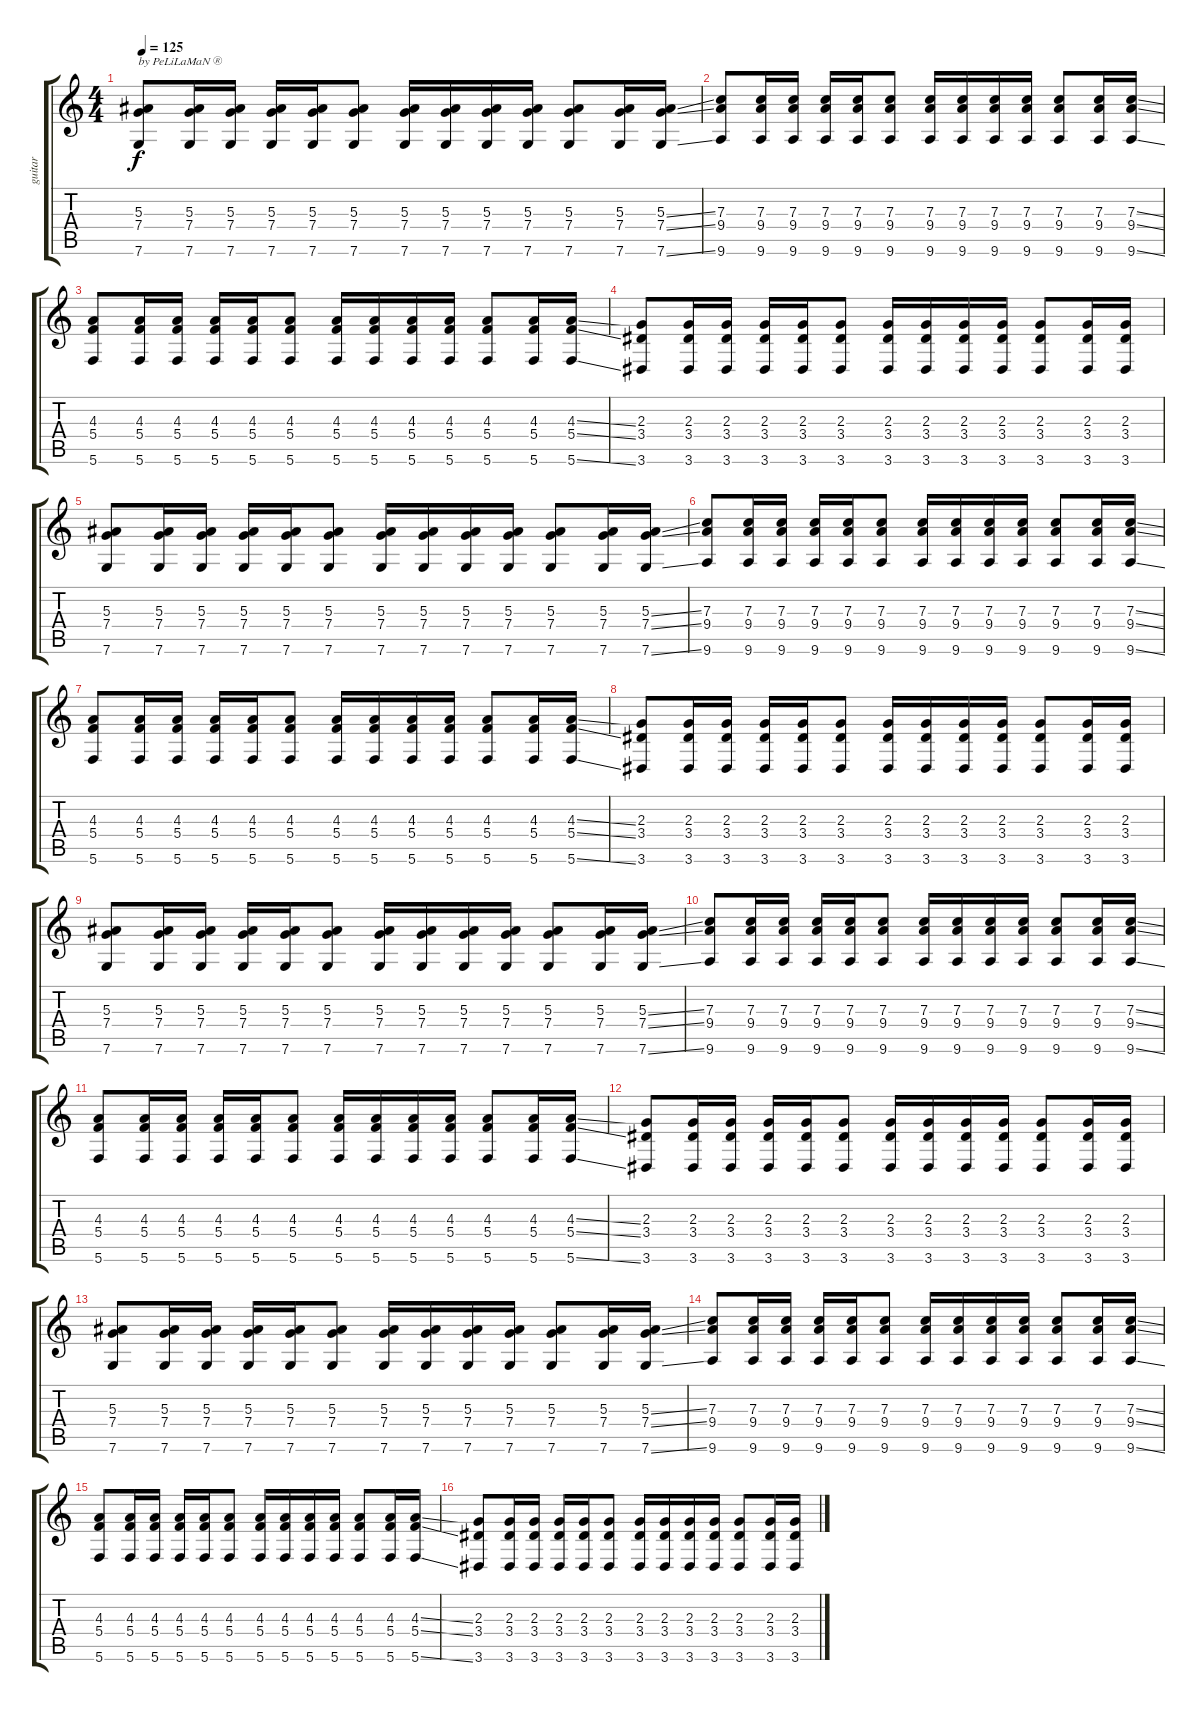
\track ("guitar" "guitar") {instrument acousticguitarsteel}
\staff {score tabs}
\tuning (D4 A3 F3 C3 G2 C2) {hide}
\ts (4 4)
\tempo 125
\clef g2
\ks c
(5.3 7.4 7.6).8{txt "by PeLiLaMaN ®" dy f instrument acousticguitarsteel} (5.3 7.4 7.6).16 (5.3 7.4 7.6).16 (5.3 7.4 7.6).16 (5.3 7.4 7.6).16 (5.3 7.4 7.6).8 (5.3 7.4 7.6).16 (5.3 7.4 7.6).16 (5.3 7.4 7.6).16 (5.3 7.4 7.6).16 (5.3 7.4 7.6).8 (5.3 7.4 7.6).16 (5.3{ss} 7.4{ss} 7.6{ss}).16 |
(7.3 9.4 9.6).8 (7.3 9.4 9.6).16 (7.3 9.4 9.6).16 (7.3 9.4 9.6).16 (7.3 9.4 9.6).16 (7.3 9.4 9.6).8 (7.3 9.4 9.6).16 (7.3 9.4 9.6).16 (7.3 9.4 9.6).16 (7.3 9.4 9.6).16 (7.3 9.4 9.6).8 (7.3 9.4 9.6).16 (7.3{ss} 9.4{ss} 9.6{ss}).16 |
(4.3 5.4 5.6).8 (4.3 5.4 5.6).16 (4.3 5.4 5.6).16 (4.3 5.4 5.6).16 (4.3 5.4 5.6).16 (4.3 5.4 5.6).8 (4.3 5.4 5.6).16 (4.3 5.4 5.6).16 (4.3 5.4 5.6).16 (4.3 5.4 5.6).16 (4.3 5.4 5.6).8 (4.3 5.4 5.6).16 (4.3{ss} 5.4{ss} 5.6{ss}).16 |
(2.3 3.4 3.6).8 (2.3 3.4 3.6).16 (2.3 3.4 3.6).16 (2.3 3.4 3.6).16 (2.3 3.4 3.6).16 (2.3 3.4 3.6).8 (2.3 3.4 3.6).16 (2.3 3.4 3.6).16 (2.3 3.4 3.6).16 (2.3 3.4 3.6).16 (2.3 3.4 3.6).8 (2.3 3.4 3.6).16 (2.3 3.4 3.6).16 |
(5.3 7.4 7.6).8 (5.3 7.4 7.6).16 (5.3 7.4 7.6).16 (5.3 7.4 7.6).16 (5.3 7.4 7.6).16 (5.3 7.4 7.6).8 (5.3 7.4 7.6).16 (5.3 7.4 7.6).16 (5.3 7.4 7.6).16 (5.3 7.4 7.6).16 (5.3 7.4 7.6).8 (5.3 7.4 7.6).16 (5.3{ss} 7.4{ss} 7.6{ss}).16 |
(7.3 9.4 9.6).8 (7.3 9.4 9.6).16 (7.3 9.4 9.6).16 (7.3 9.4 9.6).16 (7.3 9.4 9.6).16 (7.3 9.4 9.6).8 (7.3 9.4 9.6).16 (7.3 9.4 9.6).16 (7.3 9.4 9.6).16 (7.3 9.4 9.6).16 (7.3 9.4 9.6).8 (7.3 9.4 9.6).16 (7.3{ss} 9.4{ss} 9.6{ss}).16 |
(4.3 5.4 5.6).8 (4.3 5.4 5.6).16 (4.3 5.4 5.6).16 (4.3 5.4 5.6).16 (4.3 5.4 5.6).16 (4.3 5.4 5.6).8 (4.3 5.4 5.6).16 (4.3 5.4 5.6).16 (4.3 5.4 5.6).16 (4.3 5.4 5.6).16 (4.3 5.4 5.6).8 (4.3 5.4 5.6).16 (4.3{ss} 5.4{ss} 5.6{ss}).16 |
(2.3 3.4 3.6).8 (2.3 3.4 3.6).16 (2.3 3.4 3.6).16 (2.3 3.4 3.6).16 (2.3 3.4 3.6).16 (2.3 3.4 3.6).8 (2.3 3.4 3.6).16 (2.3 3.4 3.6).16 (2.3 3.4 3.6).16 (2.3 3.4 3.6).16 (2.3 3.4 3.6).8 (2.3 3.4 3.6).16 (2.3 3.4 3.6).16 |
(5.3 7.4 7.6).8 (5.3 7.4 7.6).16 (5.3 7.4 7.6).16 (5.3 7.4 7.6).16 (5.3 7.4 7.6).16 (5.3 7.4 7.6).8 (5.3 7.4 7.6).16 (5.3 7.4 7.6).16 (5.3 7.4 7.6).16 (5.3 7.4 7.6).16 (5.3 7.4 7.6).8 (5.3 7.4 7.6).16 (5.3{ss} 7.4{ss} 7.6{ss}).16 |
(7.3 9.4 9.6).8 (7.3 9.4 9.6).16 (7.3 9.4 9.6).16 (7.3 9.4 9.6).16 (7.3 9.4 9.6).16 (7.3 9.4 9.6).8 (7.3 9.4 9.6).16 (7.3 9.4 9.6).16 (7.3 9.4 9.6).16 (7.3 9.4 9.6).16 (7.3 9.4 9.6).8 (7.3 9.4 9.6).16 (7.3{ss} 9.4{ss} 9.6{ss}).16 |
(4.3 5.4 5.6).8 (4.3 5.4 5.6).16 (4.3 5.4 5.6).16 (4.3 5.4 5.6).16 (4.3 5.4 5.6).16 (4.3 5.4 5.6).8 (4.3 5.4 5.6).16 (4.3 5.4 5.6).16 (4.3 5.4 5.6).16 (4.3 5.4 5.6).16 (4.3 5.4 5.6).8 (4.3 5.4 5.6).16 (4.3{ss} 5.4{ss} 5.6{ss}).16 |
(2.3 3.4 3.6).8 (2.3 3.4 3.6).16 (2.3 3.4 3.6).16 (2.3 3.4 3.6).16 (2.3 3.4 3.6).16 (2.3 3.4 3.6).8 (2.3 3.4 3.6).16 (2.3 3.4 3.6).16 (2.3 3.4 3.6).16 (2.3 3.4 3.6).16 (2.3 3.4 3.6).8 (2.3 3.4 3.6).16 (2.3 3.4 3.6).16 |
(5.3 7.4 7.6).8 (5.3 7.4 7.6).16 (5.3 7.4 7.6).16 (5.3 7.4 7.6).16 (5.3 7.4 7.6).16 (5.3 7.4 7.6).8 (5.3 7.4 7.6).16 (5.3 7.4 7.6).16 (5.3 7.4 7.6).16 (5.3 7.4 7.6).16 (5.3 7.4 7.6).8 (5.3 7.4 7.6).16 (5.3{ss} 7.4{ss} 7.6{ss}).16 |
(7.3 9.4 9.6).8 (7.3 9.4 9.6).16 (7.3 9.4 9.6).16 (7.3 9.4 9.6).16 (7.3 9.4 9.6).16 (7.3 9.4 9.6).8 (7.3 9.4 9.6).16 (7.3 9.4 9.6).16 (7.3 9.4 9.6).16 (7.3 9.4 9.6).16 (7.3 9.4 9.6).8 (7.3 9.4 9.6).16 (7.3{ss} 9.4{ss} 9.6{ss}).16 |
(4.3 5.4 5.6).8 (4.3 5.4 5.6).16 (4.3 5.4 5.6).16 (4.3 5.4 5.6).16 (4.3 5.4 5.6).16 (4.3 5.4 5.6).8 (4.3 5.4 5.6).16 (4.3 5.4 5.6).16 (4.3 5.4 5.6).16 (4.3 5.4 5.6).16 (4.3 5.4 5.6).8 (4.3 5.4 5.6).16 (4.3{ss} 5.4{ss} 5.6{ss}).16 |
(2.3 3.4 3.6).8 (2.3 3.4 3.6).16 (2.3 3.4 3.6).16 (2.3 3.4 3.6).16 (2.3 3.4 3.6).16 (2.3 3.4 3.6).8 (2.3 3.4 3.6).16 (2.3 3.4 3.6).16 (2.3 3.4 3.6).16 (2.3 3.4 3.6).16 (2.3 3.4 3.6).8 (2.3 3.4 3.6).16 (2.3 3.4 3.6).16
